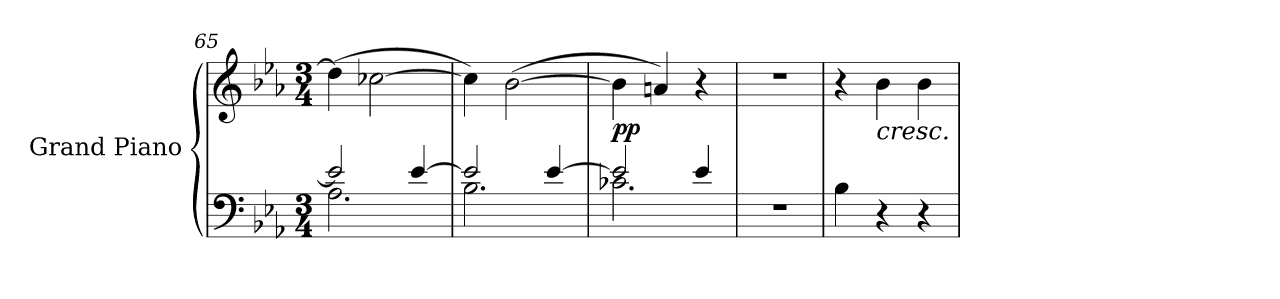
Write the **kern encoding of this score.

**kern	**kern	**dynam
*part1	*part1	*part1
*staff2	*staff1	*staff1/2
*I"Grand Piano	*	*
*I'Pno.	*	*
*clefF4	*clefG2	*
*k[b-e-a-]	*k[b-e-a-]	*
*M3/4	*M3/4	*
=65	=65	=65
*^	*	*
2e-/]	2.A-\	(4dd-\]	.
.	.	[2cc-X\	.
[4e-/	.	.	.
=66	=66	=66	=66
2e-/]	2.B-\	4cc-\])	.
.	.	([2b-\	.
[4e-/	.	.	.
=67	=67	=67	=67
!	!	!	!LO:DY:b
2e-/]	2.c-X\	4b-\]	pp
.	.	4an/)	.
4e-/	.	4r	.
*v	*v	*	*
!!LO:LB:g=z
=68	=68	=68
2.r	2.r	.
=69	=69	=69
4B-\	4r	.
!	!LO:TX:b:i:t=cresc.	!
4r	4b-\	.
4r	4b-\	.
=	=	=
*-	*-	*-
